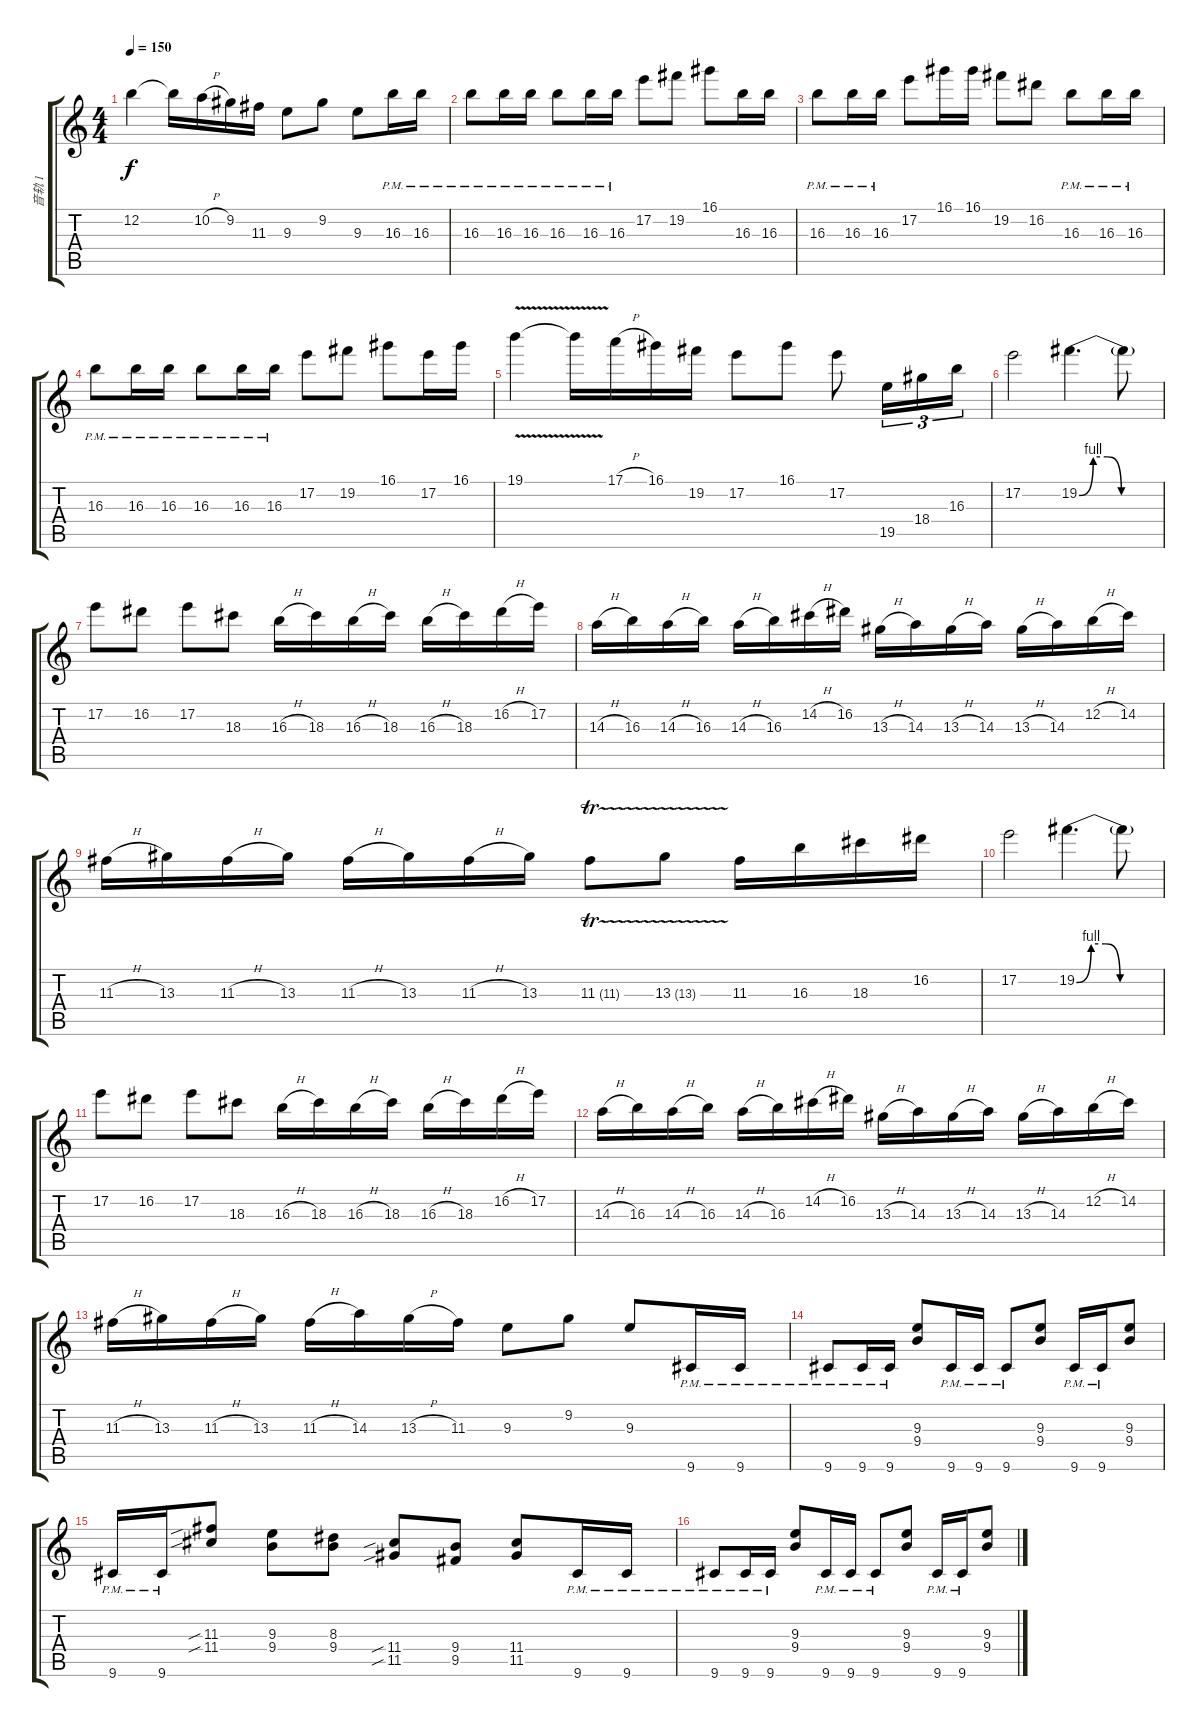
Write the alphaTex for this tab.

\track ("音轨 1" "音轨 1") {instrument overdrivenguitar}
\staff {score tabs}
\tuning (E4 B3 G3 D3 A2 E2) {hide}
\ts (4 4)
\tempo 150
\clef g2
\ks c
12.2.4{dy f} 12.2{t}.16 10.2{h}.16 9.2.16 11.3.16 9.3.8 9.2.8 9.3.8 16.3{pm}.16 16.3{pm}.16 |
16.3{pm}.8 16.3{pm}.16 16.3{pm}.16 16.3{pm}.8 16.3{pm}.16 16.3{pm}.16 17.2.8 19.2.8 16.1.8 16.3.16 16.3.16 |
16.3{pm}.8 16.3{pm}.16 16.3{pm}.16 17.2.8 16.1.16 16.1.16 19.2.8 16.2.8 16.3{pm}.8 16.3{pm}.16 16.3{pm}.16 |
16.3{pm}.8 16.3{pm}.16 16.3{pm}.16 16.3{pm}.8 16.3{pm}.16 16.3{pm}.16 17.2.8 19.2.8 16.1.8 17.2.16 16.1.16 |
19.1{v}.4 19.1{t}.16 17.1{h}.16 16.1.16 19.2.16 17.2.8 16.1.8 17.2.8 19.5.16{tu (3 2)} 18.4.16{tu (3 2)} 16.3.16{tu (3 2)} |
17.2.2 19.2{be (custom 0 0 10 4 20 4 30 0 60 0)}.4{d} 19.2{t}.8 |
17.2.8 16.2.8 17.2.8 18.3.8 16.3{h}.16 18.3.16 16.3{h}.16 18.3.16 16.3{h}.16 18.3.16 16.2{h}.16 17.2.16 |
14.3{h}.16 16.3.16 14.3{h}.16 16.3.16 14.3{h}.16 16.3.16 14.2{h}.16 16.2.16 13.3{h}.16 14.3.16 13.3{h}.16 14.3.16 13.3{h}.16 14.3.16 12.2{h}.16 14.2.16 |
11.3{h}.16 13.3.16 11.3{h}.16 13.3.16 11.3{h}.16 13.3.16 11.3{h}.16 13.3.16 11.3{tr (11 32)}.8 13.3{tr (13 32)}.8 11.3.16 16.3.16 18.3.16 16.2.16 |
17.2.2 19.2{be (custom 0 0 10 4 20 4 30 0 60 0)}.4{d} 19.2{t}.8 |
17.2.8 16.2.8 17.2.8 18.3.8 16.3{h}.16 18.3.16 16.3{h}.16 18.3.16 16.3{h}.16 18.3.16 16.2{h}.16 17.2.16 |
14.3{h}.16 16.3.16 14.3{h}.16 16.3.16 14.3{h}.16 16.3.16 14.2{h}.16 16.2.16 13.3{h}.16 14.3.16 13.3{h}.16 14.3.16 13.3{h}.16 14.3.16 12.2{h}.16 14.2.16 |
11.3{h}.16{txt ""} 13.3.16 11.3{h}.16 13.3.16 11.3{h}.16 14.3.16 13.3{h}.16 11.3.16 9.3.8 9.2.8 9.3.8 9.6{pm}.16 9.6{pm}.16 |
9.6{pm}.8 9.6{pm}.16 9.6{pm}.16 (9.3 9.4).8 9.6{pm}.16 9.6{pm}.16 9.6{pm}.8 (9.3 9.4).8 9.6{pm}.16 9.6{pm}.16 (9.3 9.4).8 |
9.6{pm}.16 9.6{pm}.16 (11.3{sib} 11.4{sib}).8 (9.3 9.4).8 (8.3 9.4).8 (11.4{sib} 11.5{sib}).8 (9.4 9.5).8 (11.4 11.5).8 9.6{pm}.16 9.6{pm}.16 |
9.6{pm}.8 9.6{pm}.16 9.6{pm}.16 (9.3 9.4).8 9.6{pm}.16 9.6{pm}.16 9.6{pm}.8 (9.3 9.4).8 9.6{pm}.16 9.6{pm}.16 (9.3 9.4).8
